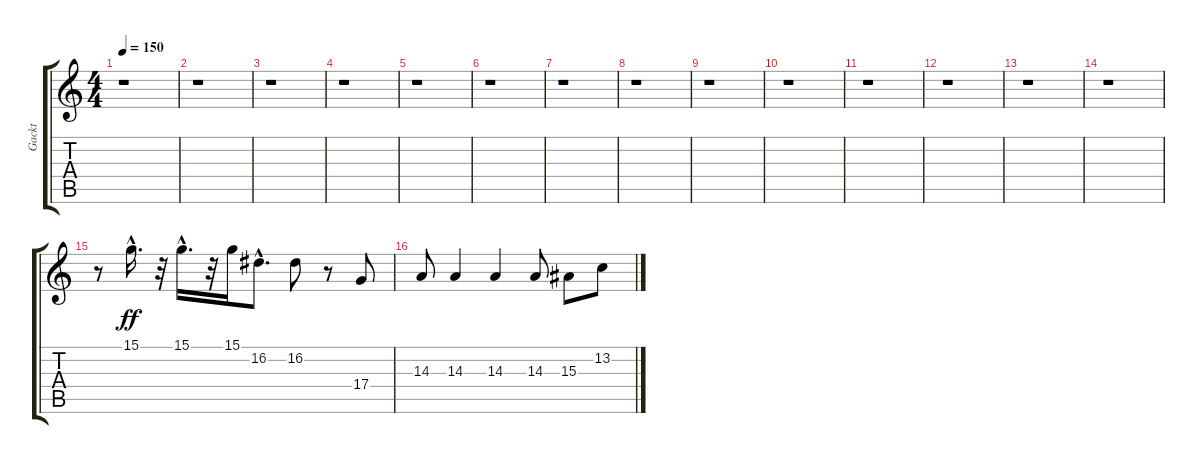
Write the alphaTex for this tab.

\track ("Gackt" "Gackt") {instrument clarinet}
\staff {score tabs}
\tuning (E4 B3 G3 D3 A2 E2) {hide}
\ts (4 4)
\tempo 150
\clef g2
\ks c
r.1{dy ff} |
r.1 |
r.1 |
r.1 |
r.1 |
r.1 |
r.1 |
r.1 |
r.1 |
r.1 |
r.1 |
r.1 |
r.1 |
r.1 |
r.8 15.1{hac}.16{d} r.32 15.1{hac}.16{d} r.32 15.1.16 16.2{hac}.8{d} 16.2.8 r.8 17.4.8 |
14.3.8 14.3.4 14.3.4 14.3.8 15.3.8 13.2.8
